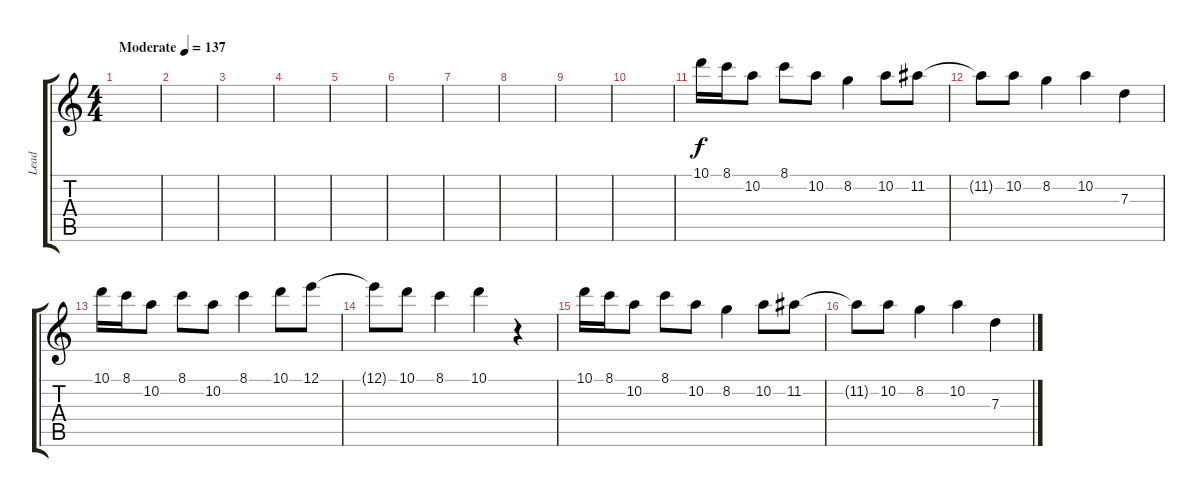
\track ("Lead" "Lead") {instrument acousticguitarsteel}
\staff {score tabs}
\tuning (E4 B3 G3 D3 A2 D2) {hide}
\ts (4 4)
\tempo (137 "Moderate")
\clef g2
\ks c
|
|
|
|
|
|
|
|
|
|
10.1.16 8.1.16 10.2.8 8.1.8 10.2.8 8.2.4 10.2.8 11.2.8 |
11.2{t}.8 10.2.8 8.2.4 10.2.4 7.3.4 |
10.1.16 8.1.16 10.2.8 8.1.8 10.2.8 8.1.4 10.1.8 12.1.8 |
12.1{t}.8 10.1.8 8.1.4 10.1.4 r.4 |
10.1.16 8.1.16 10.2.8 8.1.8 10.2.8 8.2.4 10.2.8 11.2.8 |
11.2{t}.8 10.2.8 8.2.4 10.2.4 7.3.4
